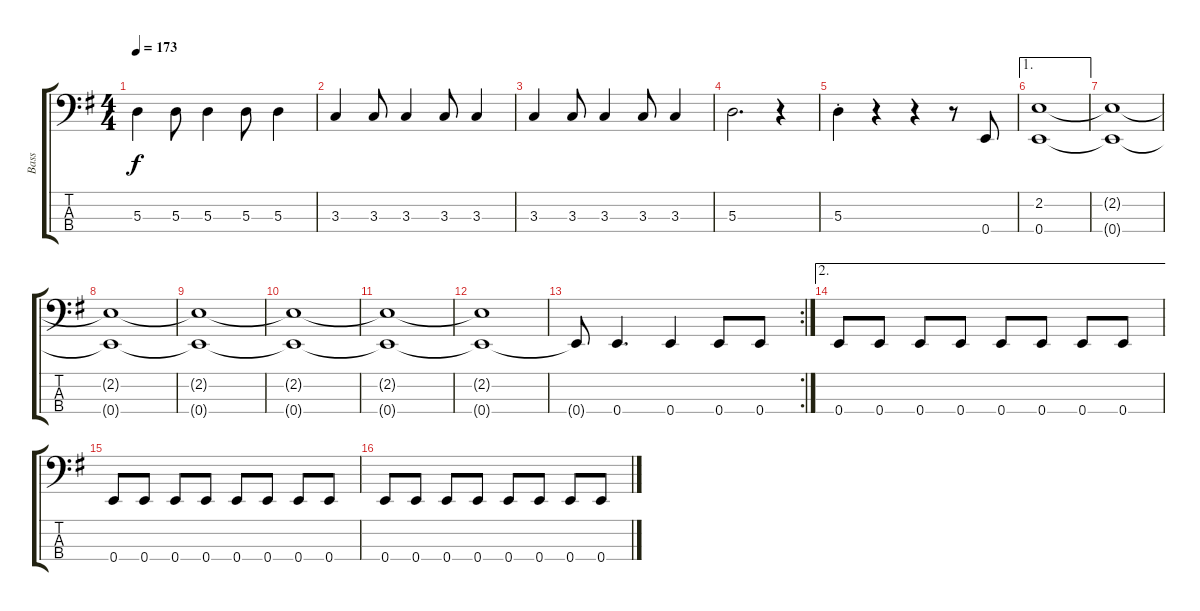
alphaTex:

\track ("Bass" "Bass") {instrument electricbassfinger}
\staff {score tabs}
\tuning (G2 D2 A1 E1) {hide}
\ts (4 4)
\tempo 173
\clef f4
\ks g
5.3.4{dy f} 5.3.8 5.3.4 5.3.8 5.3.4 |
3.3.4 3.3.8 3.3.4 3.3.8 3.3.4 |
3.3.4 3.3.8 3.3.4 3.3.8 3.3.4 |
5.3.2{d} r.4 |
5.3{st}.4 r.4 r.4 r.8 0.4.8 |
\ae 1
(2.2 0.4).1 |
(2.2{t} 0.4{t}).1 |
(2.2{t} 0.4{t}).1 |
(2.2{t} 0.4{t}).1 |
(2.2{t} 0.4{t}).1 |
(2.2{t} 0.4{t}).1 |
(2.2{t} 0.4{t}).1 |
\rc 2
0.4{t}.8 0.4.4{d} 0.4.4 0.4.8 0.4.8 |
\ae 2
0.4.8 0.4.8 0.4.8 0.4.8 0.4.8 0.4.8 0.4.8 0.4.8 |
0.4.8 0.4.8 0.4.8 0.4.8 0.4.8 0.4.8 0.4.8 0.4.8 |
0.4.8 0.4.8 0.4.8 0.4.8 0.4.8 0.4.8 0.4.8 0.4.8
